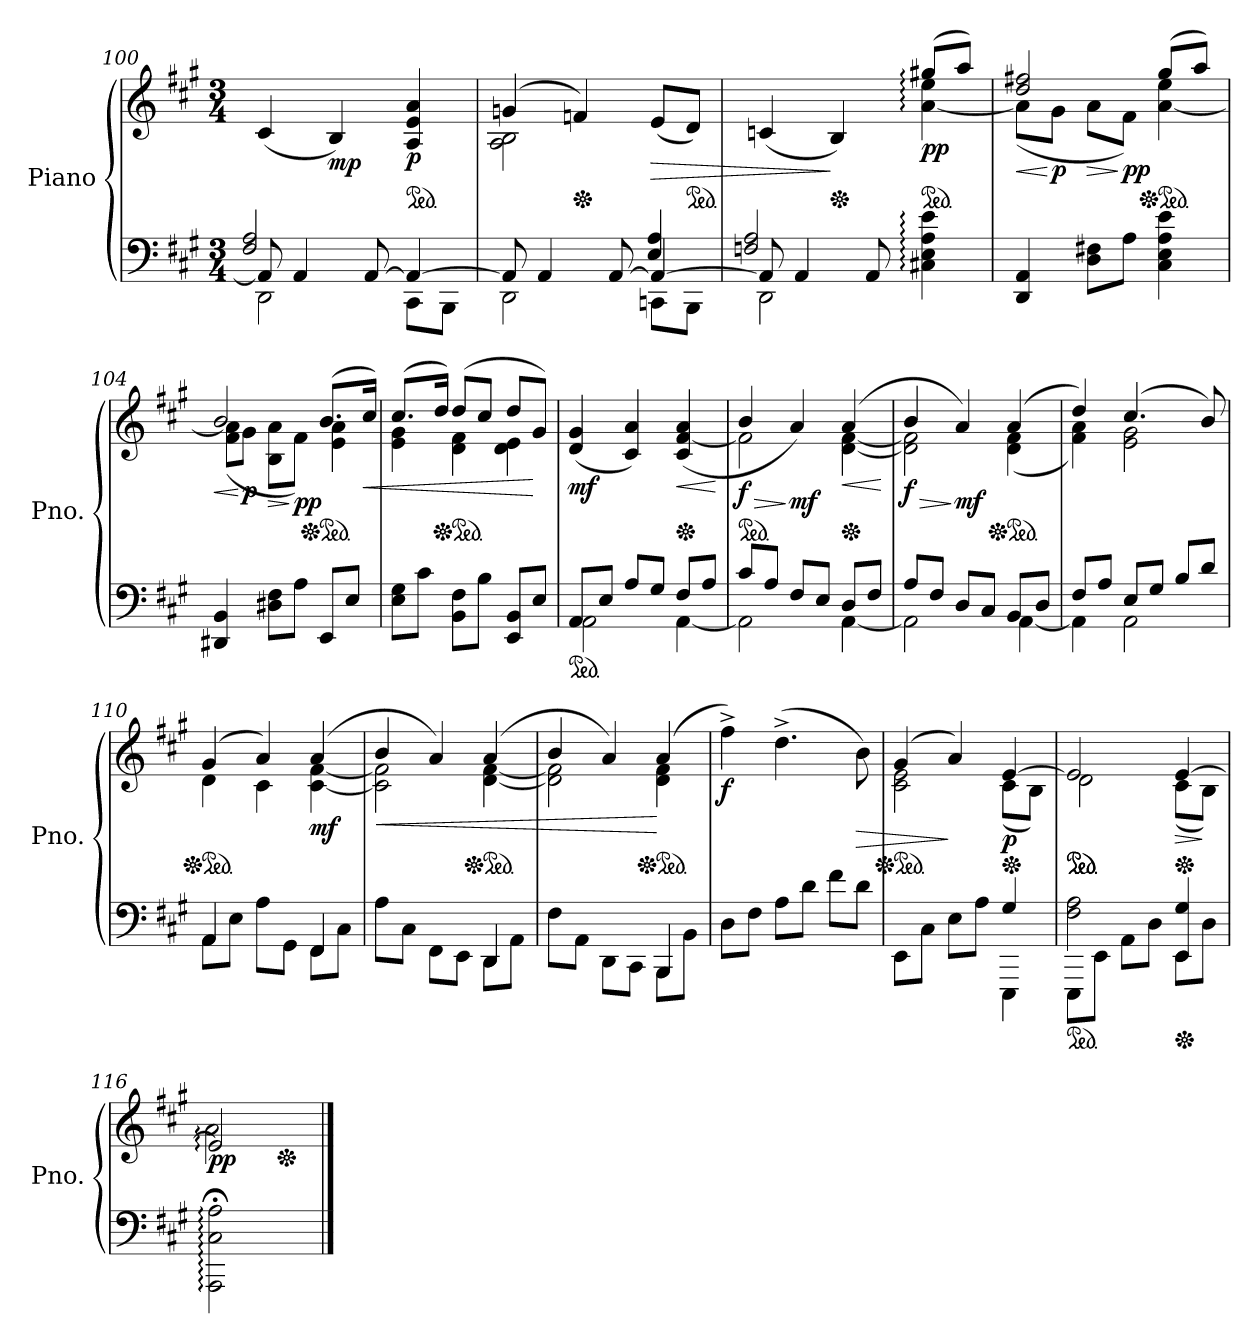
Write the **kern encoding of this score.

**kern	**kern	**dynam
*part1	*part1	*part1
*staff2	*staff1	*staff1/2
*I"Piano	*	*
*I'Pno.	*	*
*clefF4	*clefG2	*
*k[f#c#g#]	*k[f#c#g#]	*
*M3/4	*M3/4	*
=100	=100	=100
*^	*	*
*	*^	*	*
8AA/]	2DD\	2F#/ 2A/	(<4c#/	.
4AA/	.	.	.	.
!	!	!	!	!LO:DY:b
.	.	.	4B/)	mp
[8AA/	.	.	.	.
*	*	*	*ped	*
*	*	*	*MM55	*
!	!	!	!	!LO:DY:b
4AA/_	8CC#\L	4ryy	4A/ 4e/ 4a/	p
.	8BBB\J	.	.	.
=101	=101	=101	=101	=101
*	*	*	*^	*
8AA/]	2DD\	2ryy	(>4gn/	2A\ 2B\	.
4AA/	.	.	.	.	.
*	*	*	*Xped	*	*
.	.	.	4fn/)	.	.
[8AA/	.	.	.	.	.
!	!	!	!	!	!LO:HP:b
4AA/_	8CCn\L	4E/ 4A/	(<8e/L	4ryy	>
*	*	*	*ped	*	*
.	8BBB\J	.	8d/J)	.	.
!!LO:LB:g=z	!!
=102	=102	=102	=102	=102	=102
*	*	*	*MM50	*	*
8AA/]	2DD\	2Fn/ 2A/	(<4cn/	2ryy	.
4AA/	.	.	.	.	.
*	*	*	*Xped	*	*
.	.	.	4B/)	.	]
8AA/	.	.	.	.	.
*	*	*	*ped	*	*
*	*	*	*MM50	*	*
!	!	!	!	!	!LO:DY:b
4C#X\: 4E\: 4A\: 4e\:	4ryy	4ryy	(>8gg#X:/L	[4a\: 4ee\:	pp
*	*	*	*MM35	*	*
.	.	.	8aa/J)	.	.
*v	*v	*v	*	*	*
=103	=103	=103	=103
*	*MM60	*	*
!	!	!	!LO:HP:b
4DD/ 4AA/	2dd/ 2ff#X/	(<8a\L]	<
!	!	!	!LO:DY:n=1:b
.	.	8g#\J	[ p
!	!	!	!LO:HP:b
8D\ 8F#X\L	.	8a\L	>
!	!	!	!LO:DY:n=2:b
8A\J	.	8f#\J)	] pp
*	*Xped	*	*
*	*ped	*	*
*	*MM50	*	*
4C#\ 4E\ 4A\ 4e\	(>8gg#/L	[4a\ 4ee\	.
*	*MM35	*	*
.	8aa/J)	.	.
=104	=104	=104	=104
*	*MM60	*	*
!	!	!	!LO:HP:b
4DD#X/ 4BB/	2b/	(<8f#\ 8a\]L	<
!	!	!	!LO:DY:n=1:b
.	.	8g#\J	[ p
!	!	!	!LO:HP:b
8D#X\ 8F#\L	.	8B\ 8a\L	>
!	!	!	!LO:DY:n=2:b
8A\J	.	8f#\J)	] pp
*	*Xped	*	*
*	*ped	*	*
8EE/L	(>8.b/L	4e\ 4a\	.
8E/J	.	.	.
!	!	!	!LO:HP:b
.	16cc#/Jk)	.	<
=105	=105	=105	=105
*	*MM65	*	*
8E\ 8G#\L	(>8.cc#/L	4e\ 4g#\	.
8c#\J	.	.	.
.	16dd/Jk)	.	.
*	*Xped	*	*
*	*ped	*	*
*	*MM70	*	*
8BB\ 8F#\L	(>8dd/L	4d\ 4f#\	.
8B\J	8cc#/J	.	.
8EE/ 8BB/L	8dd/L	4d\ 4e\	.
8E/J	8g#/J)	.	[
*	*v	*v	*
=106	=106	=106
*ped	*	*
*	*MM65	*
*^	*	*
!	!	!	!LO:DY:b
8AA/L	2AA\	(<4d/ 4g#/	mf
8E/J	.	.	.
8A/L	.	4c#/ 4a/)	.
8G#/J	.	.	.
*	*	*Xped	*
*	*	*MM60	*
!	!	!	!LO:HP:b
8F#/L	[4AA\	(<4c#/ [4f#/ 4a/	<
8A/J	.	.	.
*v	*v	*	*
.	.	[
!!LO:PB:g=z
=107	=107	=107
*^	*	*
!	!	!	!LO:HP:b
*	*	*^	*
*	*	*ped	*	*
!	!	!	!	!LO:DY:n=1:b
8c#/L	2AA\]	4b/	2f#\]	> f
8A/J	.	.	.	.
!	!	!	!	!LO:DY:n=2:b
8F#/L	.	4a/)	.	] mf
8E/J	.	.	.	.
*	*	*Xped	*	*
!	!	!	!	!LO:HP:b
8D/L	[4AA\	(>4a/	[4d\ [4f#\	<
8F#/J	.	.	.	.
*v	*v	*	*	*
*	*v	*v	*
.	.	[
=108	=108	=108
*^	*	*
!	!	!	!LO:HP:b
*	*	*^	*
!	!	!	!	!LO:DY:n=1:b
8A/L	2AA\]	4b/	2d\] 2f#\]	> f
8F#/J	.	.	.	.
!	!	!	!	!LO:DY:n=2:b
8D/L	.	4a/)	.	] mf
8C#/J	.	.	.	.
*	*	*Xped	*	*
*	*	*ped	*	*
8BB/L	[4AA\	(>4a/	(<4d\ 4f#\	.
8D/J	.	.	.	.
=109	=109	=109	=109	=109
8F#/L	4AA\]	4dd/)	4f#\ 4a\)	.
8A/J	.	.	.	.
8E/L	2AA\	(>4.cc#/	2e\ 2g#\	.
8G#/J	.	.	.	.
8B/L	.	.	.	.
8d/J	.	8b/)	.	.
=110	=110	=110	=110	=110
*	*	*Xped	*	*
*	*	*ped	*	*
4AA/	8AA\L	(>4g#/	4d\	.
.	8E\J	.	.	.
4ryy	8A\L	4a/)	4c#\	.
.	8GG#\J	.	.	.
!	!	!	!	!LO:DY:b
4FF#/	8FF#\L	(>4a/	[4c#\ [4f#\	mf
.	8C#\J	.	.	.
=111	=111	=111	=111	=111
!	!	!	!	!LO:HP:b
2ryy	8A\L	4b/	2c#\] 2f#\]	<
.	8C#\J	.	.	.
.	8FF#\L	4a/)	.	.
.	8EE\J	.	.	.
*	*	*Xped	*	*
*	*	*ped	*	*
*	*	*MM65	*	*
4DD/	8DD\L	(>4a/	[4d\ [4f#\	.
.	8AA\J	.	.	.
=112	=112	=112	=112	=112
2ryy	8F#\L	4b/	2d\] 2f#\]	.
.	8AA\J	.	.	.
.	8DD\L	4a/)	.	.
.	8CC#\J	.	.	.
*	*	*Xped	*	*
*	*	*ped	*	*
*	*	*MM70	*	*
4BBB/	8BBB\L	(>4a/	4d\ 4f#\	[
.	8BB\J	.	.	.
*	*	*v	*v	*
!!LO:LB:g=z
=113	=113	=113	=113
!	!	!	!LO:DY:b
*v	*v	*	*
8D\L	4ff#^\)	f
8F#\J	.	.
8A\L	(>4.dd^\	.
8d\J	.	.
8f#\L	.	.
*	*MM65	*
!	!	!LO:HP:b
8d\J	8b\)	>
=114	=114	=114
*^	*	*
*	*	*Xped	*
*	*	*ped	*
*	*	*^	*
8EE\L	2ryy	(>4g#/	2c#\ 2e\	.
8C#\J	.	.	.	.
8E\L	.	4a/)	.	]
8A\J	.	.	.	.
*	*	*Xped	*	*
*	*	*MM60	*	*
!	!	!	!	!LO:DY:b
4G#/	4EEE\	[4e/	(<8c#\L	p
.	.	.	8B\J)	.
=115	=115	=115	=115	=115
*ped	*	*	*	*
*	*	*ped	*	*
*	*	*ped	*	*
*	*	*MM50	*	*
2F#\ 2A\	8EEE\L	2e/]	2d\	.
.	8EE\J	.	.	.
.	8AA\L	.	.	.
.	8D\J	.	.	.
*Xped	*	*	*	*
*	*	*Xped	*	*
*	*	*MM45	*	*
!	!	!	!	!LO:HP:b
4EE/ 4G#/	8EE\L	[4e/	(<8c#\L	>
*	*	*MM30	*	*
.	8D\J	.	8B\J)	]
*v	*v	*	*	*
=116	=116	=116	=116
*	*MM25	*	*
*^	*	*	*
!	!	!	!	!LO:DY:b
*v	*v	*	*	*
2AAA\;: 2C#\;: 2A\;:	2e:/]	2a:\	pp
*	*Xped	*	*
4ryy	4ryy	4ryy	.
*	*v	*v	*
==	==	==
*-	*-	*-
